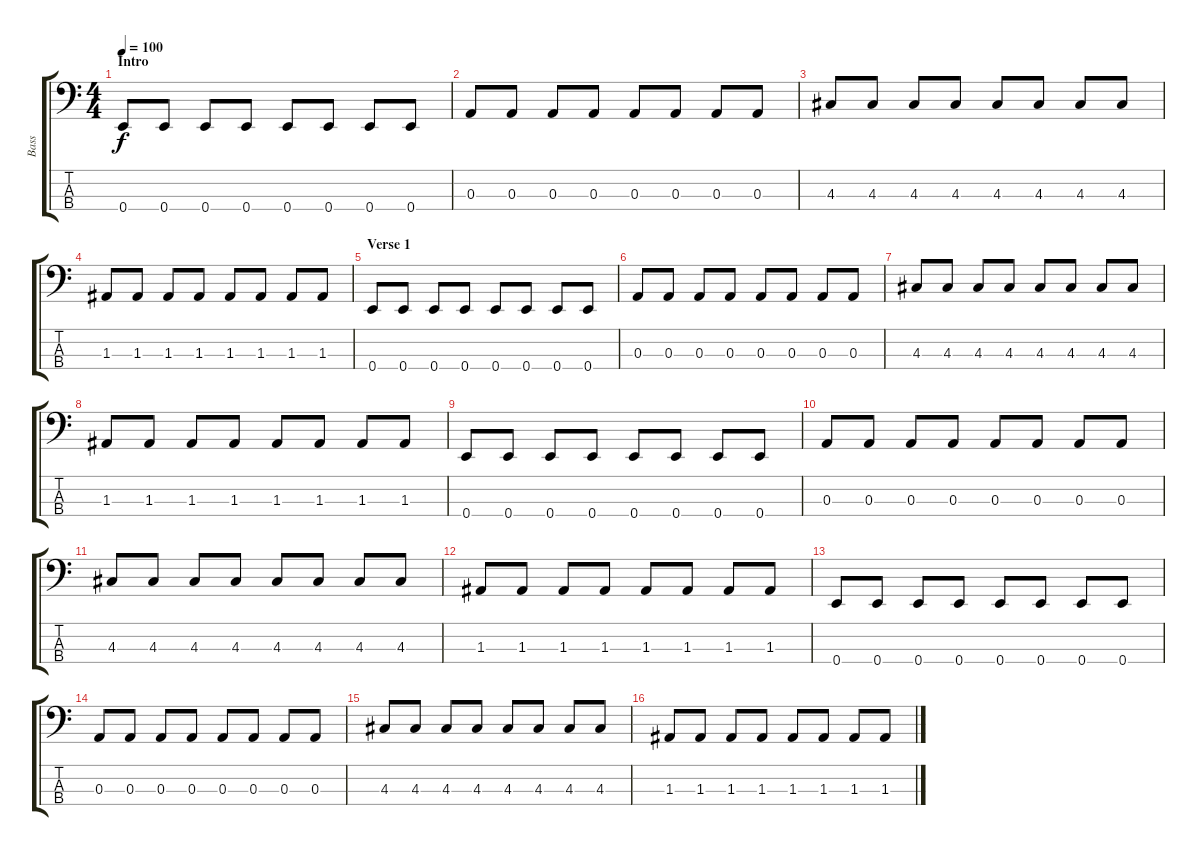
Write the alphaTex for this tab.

\track ("Bass" "Bass") {instrument electricbassfinger}
\staff {score tabs}
\tuning (G2 D2 A1 E1) {hide}
\ts (4 4)
\section ("" "Intro")
\tempo 100
\clef f4
\ks c
0.4.8{dy f instrument electricbassfinger} 0.4.8 0.4.8 0.4.8 0.4.8 0.4.8 0.4.8 0.4.8 |
0.3.8 0.3.8 0.3.8 0.3.8 0.3.8 0.3.8 0.3.8 0.3.8 |
4.3.8 4.3.8 4.3.8 4.3.8 4.3.8 4.3.8 4.3.8 4.3.8 |
1.3.8 1.3.8 1.3.8 1.3.8 1.3.8 1.3.8 1.3.8 1.3.8 |
\section ("" "Verse 1")
0.4.8 0.4.8 0.4.8 0.4.8 0.4.8 0.4.8 0.4.8 0.4.8 |
0.3.8 0.3.8 0.3.8 0.3.8 0.3.8 0.3.8 0.3.8 0.3.8 |
4.3.8 4.3.8 4.3.8 4.3.8 4.3.8 4.3.8 4.3.8 4.3.8 |
1.3.8 1.3.8 1.3.8 1.3.8 1.3.8 1.3.8 1.3.8 1.3.8 |
0.4.8 0.4.8 0.4.8 0.4.8 0.4.8 0.4.8 0.4.8 0.4.8 |
0.3.8 0.3.8 0.3.8 0.3.8 0.3.8 0.3.8 0.3.8 0.3.8 |
4.3.8 4.3.8 4.3.8 4.3.8 4.3.8 4.3.8 4.3.8 4.3.8 |
1.3.8 1.3.8 1.3.8 1.3.8 1.3.8 1.3.8 1.3.8 1.3.8 |
0.4.8 0.4.8 0.4.8 0.4.8 0.4.8 0.4.8 0.4.8 0.4.8 |
0.3.8 0.3.8 0.3.8 0.3.8 0.3.8 0.3.8 0.3.8 0.3.8 |
4.3.8 4.3.8 4.3.8 4.3.8 4.3.8 4.3.8 4.3.8 4.3.8 |
1.3.8 1.3.8 1.3.8 1.3.8 1.3.8 1.3.8 1.3.8 1.3.8
